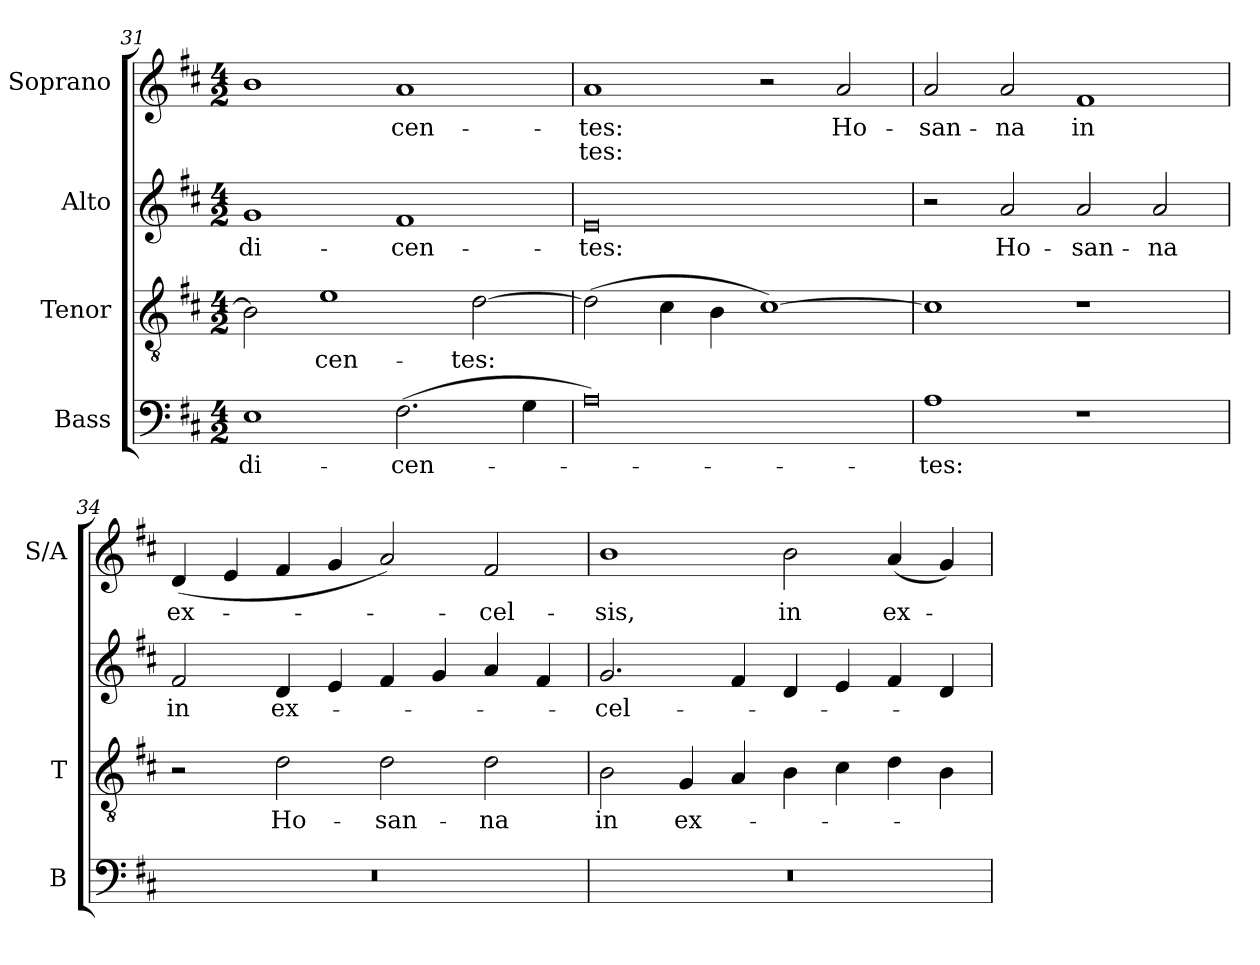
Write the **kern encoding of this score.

**kern	**text	**kern	**text	**kern	**text	**kern	**text	**text
*part4	*part4	*part3	*part3	*part2	*part2	*part1	*part1	*part1
*staff4	*staff4	*staff3	*staff3	*staff2	*staff2	*staff1	*staff1	*staff1
*I"Bass	*	*I"Tenor	*	*I"Alto	*	*I"Soprano	*	*
*I'B	*	*I'T	*	*	*	*I'S/A	*	*
*clefF4	*	*clefGv2	*	*clefG2	*	*clefG2	*	*
*	*	*ITrd7c12	*	*	*	*	*	*
*k[f#c#]	*	*k[f#c#]	*	*k[f#c#]	*	*k[f#c#]	*	*
*D:	*	*D:	*	*D:	*	*D:	*	*
*M4/2	*	*M4/2	*	*M4/2	*	*M4/2	*	*
=31	=31	=31	=31	=31	=31	=31	=31	=31
!	!LO:LY:b:color=#000000	!	!	!	!	!	!	!
!	!	!	!	!	!LO:LY:b:color=#000000	!	!	!
1Ei	di-	2BBi\]	.	1gi	di-	1bi	.	.
!	!	!	!LO:LY:b:color=#000000	!	!	!	!	!
.	.	1Ei	-cen-	.	.	.	.	.
!	!LO:LY:b:color=#000000	!	!	!	!	!	!	!
!	!	!	!	!	!LO:LY:b:color=#000000	!	!	!
!	!	!	!	!	!	!	!LO:LY:b:color=#000000	!
(2.F#i\	-cen-	.	.	1f#i	-cen-	1ai	-cen-	.
!	!	!	!LO:LY:b:color=#000000	!	!	!	!	!
.	.	[2Di\	-tes:	.	.	.	.	.
4Gi\	.	.	.	.	.	.	.	.
!!LO:LB:g=z
=32	=32	=32	=32	=32	=32	=32	=32	=32
!	!	!	!	!	!LO:LY:b:color=#000000	!	!	!
!	!	!	!	!	!	!	!LO:LY:b:color=#000000	!LO:LY:b:color=#000000
0Ai)	.	(2Di\]	.	0ei	-tes:	1ai	-tes:	tes:
.	.	4C#i\	.	.	.	.	.	.
.	.	4BBi\	.	.	.	.	.	.
.	.	[1C#i)	.	.	.	2r	.	.
!	!	!	!	!	!	!	!LO:LY:b:color=#000000	!
.	.	.	.	.	.	2ai/	Ho-	.
=33	=33	=33	=33	=33	=33	=33	=33	=33
!	!LO:LY:b:color=#000000	!	!	!	!	!	!	!
!	!	!	!	!	!	!	!LO:LY:b:color=#000000	!
1Ai	-tes:	1C#i]	.	2r	.	2ai/	-san-	.
!	!	!	!	!	!LO:LY:b:color=#000000	!	!	!
!	!	!	!	!	!	!	!LO:LY:b:color=#000000	!
.	.	.	.	2ai/	Ho-	2ai/	-na	.
!	!	!	!	!	!LO:LY:b:color=#000000	!	!	!
!	!	!	!	!	!	!	!LO:LY:b:color=#000000	!
1r	.	1r	.	2ai/	-san-	1f#i	in	.
!	!	!	!	!	!LO:LY:b:color=#000000	!	!	!
.	.	.	.	2ai/	-na	.	.	.
=34	=34	=34	=34	=34	=34	=34	=34	=34
!LO:N:vis=1	!	!	!	!	!	!	!	!
!	!	!	!	!	!LO:LY:b:color=#000000	!	!	!
!	!	!	!	!	!	!	!LO:LY:b:color=#000000	!
0r	.	2r	.	2f#i/	in	(4di/	ex-	.
.	.	.	.	.	.	4ei/	.	.
!	!	!	!LO:LY:b:color=#000000	!	!	!	!	!
!	!	!	!	!	!LO:LY:b:color=#000000	!	!	!
.	.	2Di\	Ho-	4di/	ex-	4f#i/	.	.
.	.	.	.	4ei/	.	4gi/	.	.
!	!	!	!LO:LY:b:color=#000000	!	!	!	!	!
.	.	2Di\	-san-	4f#i/	.	2ai/)	.	.
.	.	.	.	4gi/	.	.	.	.
!	!	!	!LO:LY:b:color=#000000	!	!	!	!	!
!	!	!	!	!	!	!	!LO:LY:b:color=#000000	!
.	.	2Di\	-na	4ai/	.	2f#i/	-cel-	.
.	.	.	.	4f#i/	.	.	.	.
=35	=35	=35	=35	=35	=35	=35	=35	=35
!LO:N:vis=1	!	!	!	!	!	!	!	!
!	!	!	!LO:LY:b:color=#000000	!	!	!	!	!
!	!	!	!	!	!LO:LY:b:color=#000000	!	!	!
!	!	!	!	!	!	!	!LO:LY:b:color=#000000	!
0r	.	2BBi\	in	2.gi/	-cel-	1bi	-sis,	.
!	!	!	!LO:LY:b:color=#000000	!	!	!	!	!
.	.	4GGi/	ex-	.	.	.	.	.
.	.	4AAi/	.	4f#i/	.	.	.	.
!	!	!	!	!	!	!	!LO:LY:b:color=#000000	!
.	.	4BBi\	.	4di/	.	2bi\	in	.
.	.	4C#i\	.	4ei/	.	.	.	.
!	!	!	!	!	!	!	!LO:LY:b:color=#000000	!
.	.	4Di\	.	4f#i/	.	(4ai/	ex-	.
.	.	4BBi\	.	4di/	.	4gi/)	.	.
=	=	=	=	=	=	=	=	=
*-	*-	*-	*-	*-	*-	*-	*-	*-
